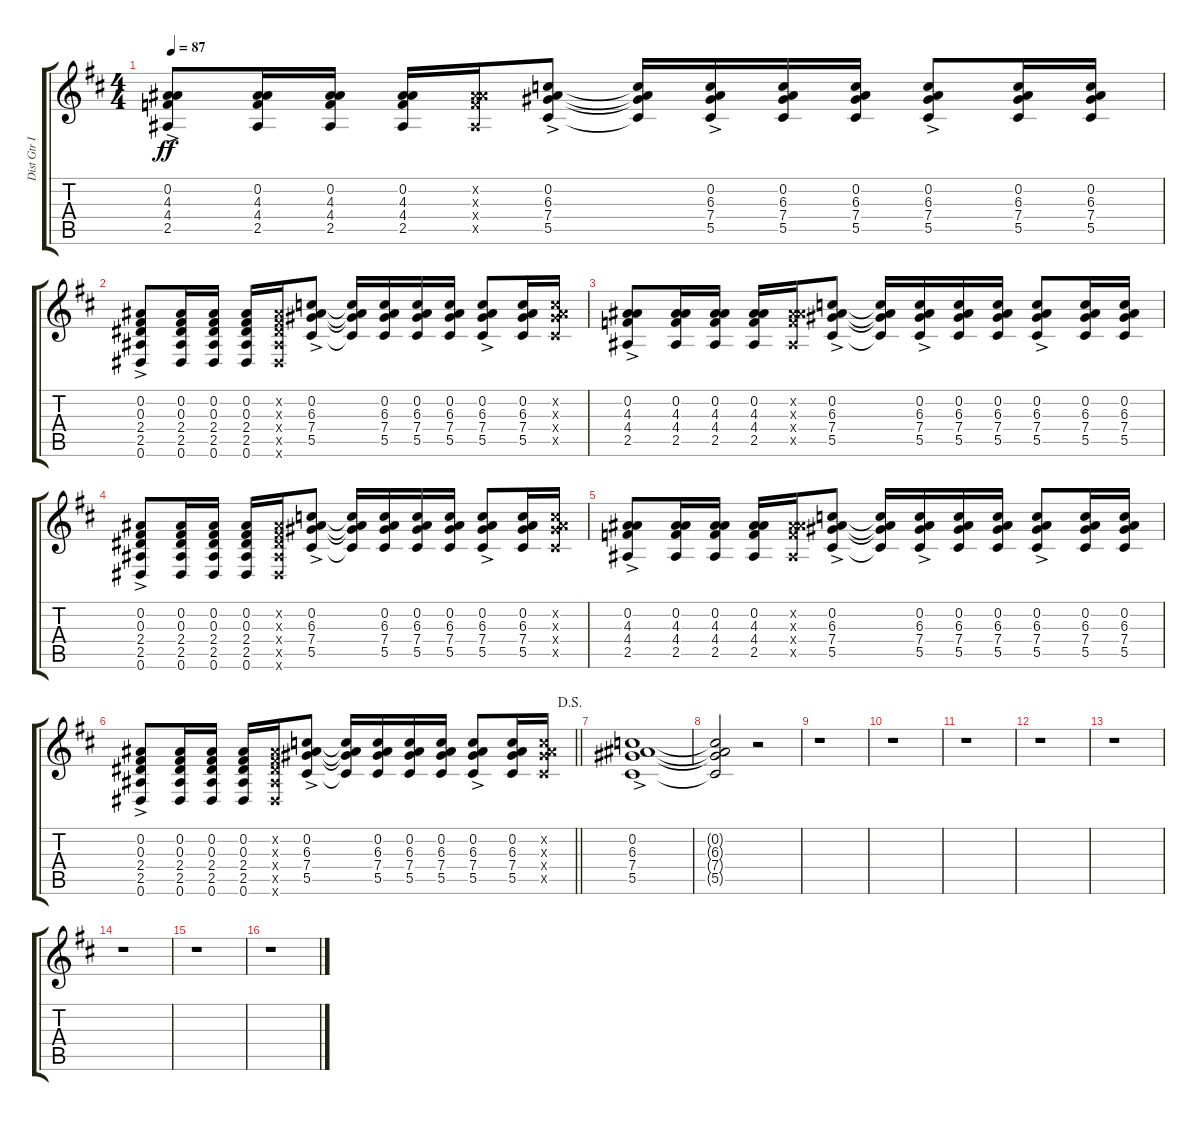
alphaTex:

\track ("Dist Gtr I" "Dist Gtr I") {instrument distortionguitar}
\staff {score tabs}
\tuning (Eb4 Bb3 Gb3 Db3 Ab2 Eb2) {hide}
\ts (4 4)
\tempo 87
\clef g2
\ks d
(0.2{ac} 4.3{ac} 4.4{ac} 2.5{ac}).8{dy ff} (0.2 4.3 4.4 2.5).16 (0.2 4.3 4.4 2.5).16 (0.2 4.3 4.4 2.5).16 (0.2{x} 4.3{x} 4.4{x} 2.5{x}).16 (0.2{ac} 6.3{ac} 7.4{ac} 5.5{ac}).8 (0.2{t} 6.3{t} 7.4{t} 5.5{t}).16 (0.2{ac} 6.3{ac} 7.4{ac} 5.5{ac}).16 (0.2 6.3 7.4 5.5).16 (0.2 6.3 7.4 5.5).16 (0.2{ac} 6.3{ac} 7.4{ac} 5.5{ac}).8 (0.2 6.3 7.4 5.5).16 (0.2 6.3 7.4 5.5).16 |
(0.2{ac} 0.3{ac} 2.4{ac} 2.5{ac} 0.6{ac}).8 (0.2 0.3 2.4 2.5 0.6).16 (0.2 0.3 2.4 2.5 0.6).16 (0.2 0.3 2.4 2.5 0.6).16 (0.2{x} 0.3{x} 2.4{x} 2.5{x} 0.6{x}).16 (0.2{ac} 6.3{ac} 7.4{ac} 5.5{ac}).8 (0.2{t} 6.3{t} 7.4{t} 5.5{t}).16 (0.2 6.3 7.4 5.5).16 (0.2 6.3 7.4 5.5).16 (0.2 6.3 7.4 5.5).16 (0.2{ac} 6.3{ac} 7.4{ac} 5.5{ac}).8 (0.2 6.3 7.4 5.5).16 (0.2{x} 6.3{x} 7.4{x} 5.5{x}).16 |
(0.2{ac} 4.3{ac} 4.4{ac} 2.5{ac}).8 (0.2 4.3 4.4 2.5).16 (0.2 4.3 4.4 2.5).16 (0.2 4.3 4.4 2.5).16 (0.2{x} 4.3{x} 4.4{x} 2.5{x}).16 (0.2{ac} 6.3{ac} 7.4{ac} 5.5{ac}).8 (0.2{t} 6.3{t} 7.4{t} 5.5{t}).16 (0.2{ac} 6.3{ac} 7.4{ac} 5.5{ac}).16 (0.2 6.3 7.4 5.5).16 (0.2 6.3 7.4 5.5).16 (0.2{ac} 6.3{ac} 7.4{ac} 5.5{ac}).8 (0.2 6.3 7.4 5.5).16 (0.2 6.3 7.4 5.5).16 |
(0.2{ac} 0.3{ac} 2.4{ac} 2.5{ac} 0.6{ac}).8 (0.2 0.3 2.4 2.5 0.6).16 (0.2 0.3 2.4 2.5 0.6).16 (0.2 0.3 2.4 2.5 0.6).16 (0.2{x} 0.3{x} 2.4{x} 2.5{x} 0.6{x}).16 (0.2{ac} 6.3{ac} 7.4{ac} 5.5{ac}).8 (0.2{t} 6.3{t} 7.4{t} 5.5{t}).16 (0.2 6.3 7.4 5.5).16 (0.2 6.3 7.4 5.5).16 (0.2 6.3 7.4 5.5).16 (0.2{ac} 6.3{ac} 7.4{ac} 5.5{ac}).8 (0.2 6.3 7.4 5.5).16 (0.2{x} 6.3{x} 7.4{x} 5.5{x}).16 |
(0.2{ac} 4.3{ac} 4.4{ac} 2.5{ac}).8 (0.2 4.3 4.4 2.5).16 (0.2 4.3 4.4 2.5).16 (0.2 4.3 4.4 2.5).16 (0.2{x} 4.3{x} 4.4{x} 2.5{x}).16 (0.2{ac} 6.3{ac} 7.4{ac} 5.5{ac}).8 (0.2{t} 6.3{t} 7.4{t} 5.5{t}).16 (0.2{ac} 6.3{ac} 7.4{ac} 5.5{ac}).16 (0.2 6.3 7.4 5.5).16 (0.2 6.3 7.4 5.5).16 (0.2{ac} 6.3{ac} 7.4{ac} 5.5{ac}).8 (0.2 6.3 7.4 5.5).16 (0.2 6.3 7.4 5.5).16 |
\jump dalsegno
\barLineRight lightlight
(0.2{ac} 0.3{ac} 2.4{ac} 2.5{ac} 0.6{ac}).8 (0.2 0.3 2.4 2.5 0.6).16 (0.2 0.3 2.4 2.5 0.6).16 (0.2 0.3 2.4 2.5 0.6).16 (0.2{x} 0.3{x} 2.4{x} 2.5{x} 0.6{x}).16 (0.2{ac} 6.3{ac} 7.4{ac} 5.5{ac}).8 (0.2{t} 6.3{t} 7.4{t} 5.5{t}).16 (0.2 6.3 7.4 5.5).16 (0.2 6.3 7.4 5.5).16 (0.2 6.3 7.4 5.5).16 (0.2{ac} 6.3{ac} 7.4{ac} 5.5{ac}).8 (0.2 6.3 7.4 5.5).16 (0.2{x} 6.3{x} 7.4{x} 5.5{x}).16 |
(0.2{ac} 6.3{ac} 7.4{ac} 5.5{ac}).1 |
(0.2{t} 6.3{t} 7.4{t} 5.5{t}).2 r.2 |
r.1 |
r.1 |
r.1 |
r.1 |
r.1 |
r.1 |
r.1 |
r.1
